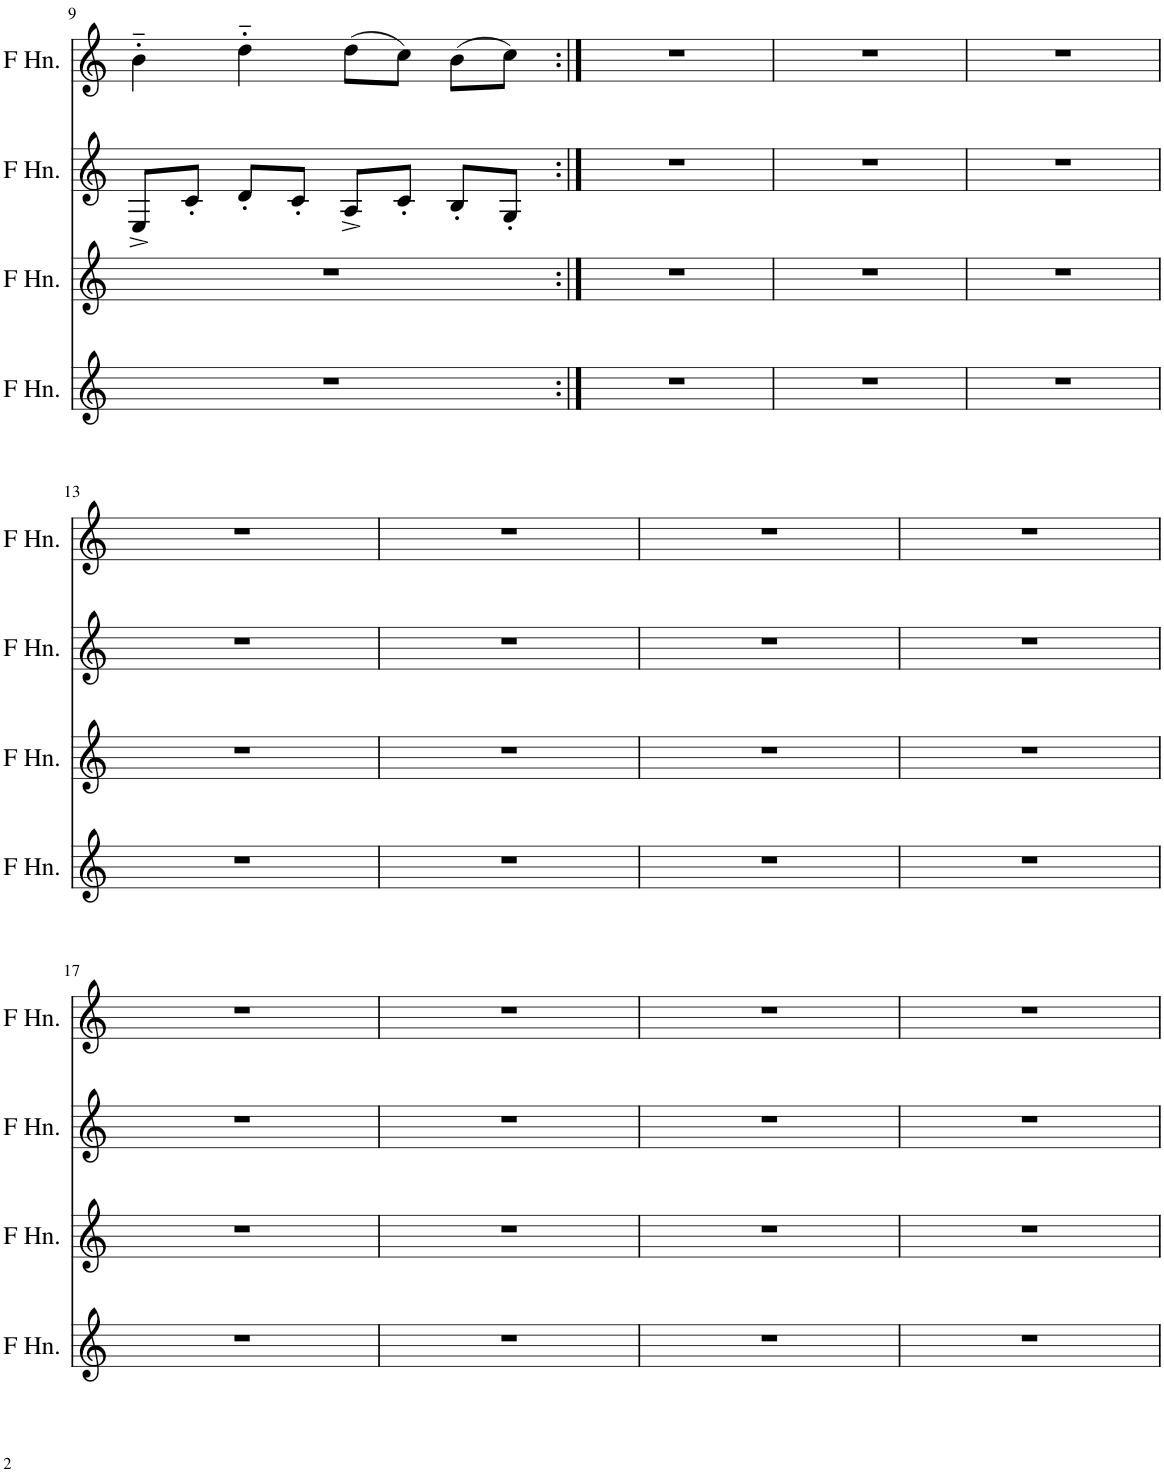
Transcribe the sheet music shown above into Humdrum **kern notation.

**kern	**kern	**kern	**kern
*part4	*part3	*part2	*part1
*staff4	*staff3	*staff2	*staff1
*I"Horn in F	*I"Horn in F	*I"Horn in F	*I"Horn in F
!!LO:PB:g=z
*clefG2	*clefG2	*clefG2	*clefG2
*Trd4c7	*Trd4c7	*Trd4c7	*Trd4c7
*k[]	*k[]	*k[]	*k[]
*M4/4	*M4/4	*M4/4	*M4/4
=9	=9	=9	=9
1r	1r	8E^/L	4b'~\
.	.	8c'/J	.
.	.	8d'/L	4dd'~\
.	.	8c'/J	.
.	.	8A^/L	(8dd\L
.	.	8c'/J	8cc\J)
.	.	8B'/L	(8b\L
.	.	8G'/J	8cc\J)
=10:|!	=10:|!	=10:|!	=10:|!
1r	1r	1r	1r
=11	=11	=11	=11
1r	1r	1r	1r
=12	=12	=12	=12
1r	1r	1r	1r
!!LO:LB:g=z
=13	=13	=13	=13
1r	1r	1r	1r
=14	=14	=14	=14
1r	1r	1r	1r
=15	=15	=15	=15
1r	1r	1r	1r
=16	=16	=16	=16
1r	1r	1r	1r
!!LO:LB:g=z
=17	=17	=17	=17
1r	1r	1r	1r
=18	=18	=18	=18
1r	1r	1r	1r
=19	=19	=19	=19
1r	1r	1r	1r
=20	=20	=20	=20
1r	1r	1r	1r
=	=	=	=
*-	*-	*-	*-
